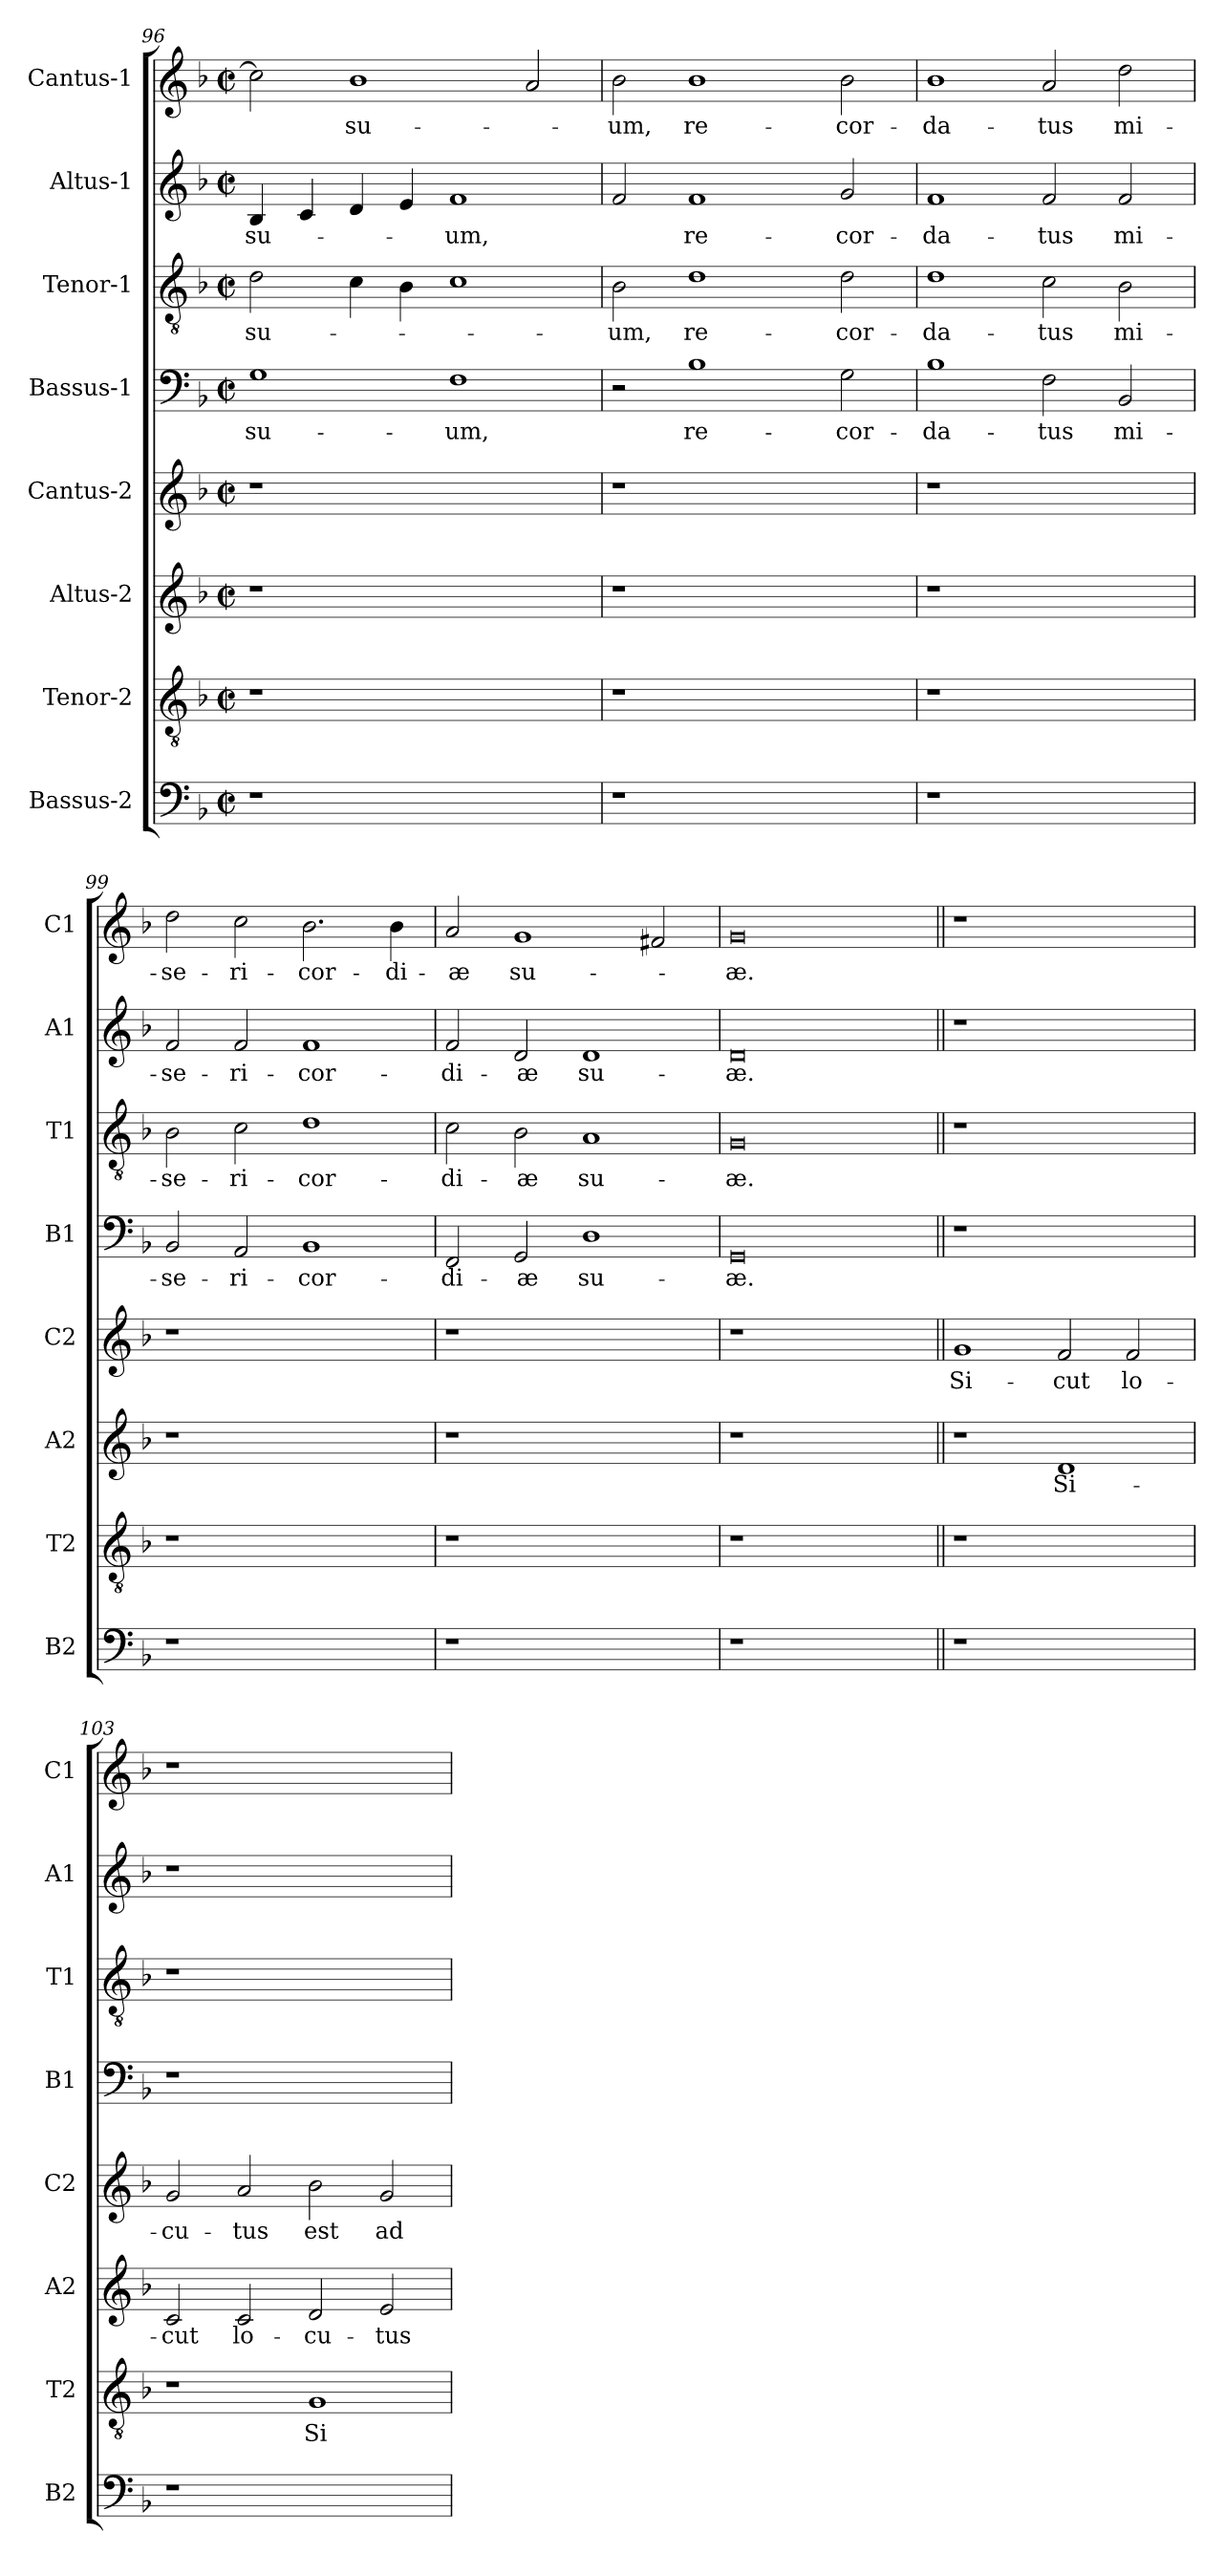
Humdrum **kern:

**kern	**kern	**text	**kern	**text	**kern	**text	**kern	**text	**kern	**text	**kern	**text	**kern	**text
*part8	*part7	*part7	*part6	*part6	*part5	*part5	*part4	*part4	*part3	*part3	*part2	*part2	*part1	*part1
*staff8	*staff7	*staff7	*staff6	*staff6	*staff5	*staff5	*staff4	*staff4	*staff3	*staff3	*staff2	*staff2	*staff1	*staff1
*I"Bassus-2	*I"Tenor-2	*	*I"Altus-2	*	*I"Cantus-2	*	*I"Bassus-1	*	*I"Tenor-1	*	*I"Altus-1	*	*I"Cantus-1	*
*I'B2	*I'T2	*	*I'A2	*	*I'C2	*	*I'B1	*	*I'T1	*	*I'A1	*	*I'C1	*
!!LO:LB:g=z
*clefF4	*clefGv2	*	*clefG2	*	*clefG2	*	*clefF4	*	*clefGv2	*	*clefG2	*	*clefG2	*
*k[b-]	*k[b-]	*	*k[b-]	*	*k[b-]	*	*k[b-]	*	*k[b-]	*	*k[b-]	*	*k[b-]	*
*F:	*F:	*	*F:	*	*F:	*	*F:	*	*F:	*	*F:	*	*F:	*
*M2/2	*M2/2	*	*M2/2	*	*M2/2	*	*M2/2	*	*M2/2	*	*M2/2	*	*M2/2	*
*met(c|)	*met(c|)	*	*met(c|)	*	*met(c|)	*	*met(c|)	*	*met(c|)	*	*met(c|)	*	*met(c|)	*
=96	=96	=96	=96	=96	=96	=96	=96	=96	=96	=96	=96	=96	=96	=96
!	!	!	!	!	!	!	!	!LO:LY:b	!	!LO:LY:b	!	!LO:LY:b	!	!
1r	1r	.	1r	.	1r	.	1G	su-	2d\	su-	4B-/	su-	2cc\]	.
.	.	.	.	.	.	.	.	.	.	.	4c/	.	.	.
!	!	!	!	!	!	!	!	!	!	!	!	!	!	!LO:LY:b
.	.	.	.	.	.	.	.	.	4c\	.	4d/	.	1b-	su-
.	.	.	.	.	.	.	.	.	4B-\	.	4e/	.	.	.
!	!	!	!	!	!	!	!	!LO:LY:b	!	!	!	!LO:LY:b	!	!
1ryy	1ryy	.	1ryy	.	1ryy	.	1F	-um,	1c	.	1f	-um,	.	.
.	.	.	.	.	.	.	.	.	.	.	.	.	2a/	.
=97	=97	=97	=97	=97	=97	=97	=97	=97	=97	=97	=97	=97	=97	=97
!	!	!	!	!	!	!	!	!	!	!LO:LY:b	!	!	!	!LO:LY:b
1r	1r	.	1r	.	1r	.	2r	.	2B-\	-um,	2f/	.	2b-\	-um,
!	!	!	!	!	!	!	!	!LO:LY:b	!	!LO:LY:b	!	!LO:LY:b	!	!LO:LY:b
.	.	.	.	.	.	.	1B-	re-	1d	re-	1f	re-	1b-	re-
1ryy	1ryy	.	1ryy	.	1ryy	.	.	.	.	.	.	.	.	.
!	!	!	!	!	!	!	!	!LO:LY:b	!	!LO:LY:b	!	!LO:LY:b	!	!LO:LY:b
.	.	.	.	.	.	.	2G\	-cor-	2d\	-cor-	2g/	-cor-	2b-\	-cor-
=98	=98	=98	=98	=98	=98	=98	=98	=98	=98	=98	=98	=98	=98	=98
!	!	!	!	!	!	!	!	!LO:LY:b	!	!LO:LY:b	!	!LO:LY:b	!	!LO:LY:b
1r	1r	.	1r	.	1r	.	1B-	-da-	1d	-da-	1f	-da-	1b-	-da-
!	!	!	!	!	!	!	!	!LO:LY:b	!	!LO:LY:b	!	!LO:LY:b	!	!LO:LY:b
1ryy	1ryy	.	1ryy	.	1ryy	.	2F\	-tus	2c\	-tus	2f/	-tus	2a/	-tus
!	!	!	!	!	!	!	!	!LO:LY:b	!	!LO:LY:b	!	!LO:LY:b	!	!LO:LY:b
.	.	.	.	.	.	.	2BB-/	mi-	2B-\	mi-	2f/	mi-	2dd\	mi-
=99	=99	=99	=99	=99	=99	=99	=99	=99	=99	=99	=99	=99	=99	=99
!	!	!	!	!	!	!	!	!LO:LY:b	!	!LO:LY:b	!	!LO:LY:b	!	!LO:LY:b
1r	1r	.	1r	.	1r	.	2BB-/	-se-	2B-\	-se-	2f/	-se-	2dd\	-se-
!	!	!	!	!	!	!	!	!LO:LY:b	!	!LO:LY:b	!	!LO:LY:b	!	!LO:LY:b
.	.	.	.	.	.	.	2AA/	-ri-	2c\	-ri-	2f/	-ri-	2cc\	-ri-
!	!	!	!	!	!	!	!	!LO:LY:b	!	!LO:LY:b	!	!LO:LY:b	!	!LO:LY:b
1ryy	1ryy	.	1ryy	.	1ryy	.	1BB-	-cor-	1d	-cor-	1f	-cor-	2.b-\	-cor-
!	!	!	!	!	!	!	!	!	!	!	!	!	!	!LO:LY:b
.	.	.	.	.	.	.	.	.	.	.	.	.	4b-\	-di-
=100	=100	=100	=100	=100	=100	=100	=100	=100	=100	=100	=100	=100	=100	=100
!	!	!	!	!	!	!	!	!LO:LY:b	!	!LO:LY:b	!	!LO:LY:b	!	!LO:LY:b
1r	1r	.	1r	.	1r	.	2FF/	-di-	2c\	-di-	2f/	-di-	2a/	-æ
!	!	!	!	!	!	!	!	!LO:LY:b	!	!LO:LY:b	!	!LO:LY:b	!	!LO:LY:b
.	.	.	.	.	.	.	2GG/	-æ	2B-\	-æ	2d/	-æ	1g	su-
!	!	!	!	!	!	!	!	!LO:LY:b	!	!LO:LY:b	!	!LO:LY:b	!	!
1ryy	1ryy	.	1ryy	.	1ryy	.	1D	su-	1A	su-	1d	su-	.	.
.	.	.	.	.	.	.	.	.	.	.	.	.	2f#X/	.
=101	=101	=101	=101	=101	=101	=101	=101	=101	=101	=101	=101	=101	=101	=101
!	!	!	!	!	!	!	!	!LO:LY:b	!	!LO:LY:b	!	!LO:LY:b	!	!LO:LY:b
1r	1r	.	1r	.	1r	.	0GG	-æ.	0G	-æ.	0d	-æ.	0g	-æ.
1ryy	1ryy	.	1ryy	.	1ryy	.	.	.	.	.	.	.	.	.
!!LO:LB:g=z
=102||	=102||	=102||	=102||	=102||	=102||	=102||	=102||	=102||	=102||	=102||	=102||	=102||	=102||	=102||
!	!	!	!	!	!	!LO:LY:b	!	!	!	!	!	!	!	!
1r	1r	.	1r	.	1g	Si-	1r	.	1r	.	1r	.	1r	.
!	!	!	!	!LO:LY:b	!	!LO:LY:b	!	!	!	!	!	!	!	!
1ryy	1ryy	.	1d	Si-	2f/	-cut	1ryy	.	1ryy	.	1ryy	.	1ryy	.
!	!	!	!	!	!	!LO:LY:b	!	!	!	!	!	!	!	!
.	.	.	.	.	2f/	lo-	.	.	.	.	.	.	.	.
=103	=103	=103	=103	=103	=103	=103	=103	=103	=103	=103	=103	=103	=103	=103
!	!	!	!	!LO:LY:b	!	!LO:LY:b	!	!	!	!	!	!	!	!
1r	1r	.	2c/	-cut	2g/	-cu-	1r	.	1r	.	1r	.	1r	.
!	!	!	!	!LO:LY:b	!	!LO:LY:b	!	!	!	!	!	!	!	!
.	.	.	2c/	lo-	2a/	-tus	.	.	.	.	.	.	.	.
!	!	!LO:LY:b	!	!LO:LY:b	!	!LO:LY:b	!	!	!	!	!	!	!	!
1ryy	1G	Si-	2d/	-cu-	2b-\	est	1ryy	.	1ryy	.	1ryy	.	1ryy	.
!	!	!	!	!LO:LY:b	!	!LO:LY:b	!	!	!	!	!	!	!	!
.	.	.	2e/	-tus	2g/	ad	.	.	.	.	.	.	.	.
=	=	=	=	=	=	=	=	=	=	=	=	=	=	=
*-	*-	*-	*-	*-	*-	*-	*-	*-	*-	*-	*-	*-	*-	*-
